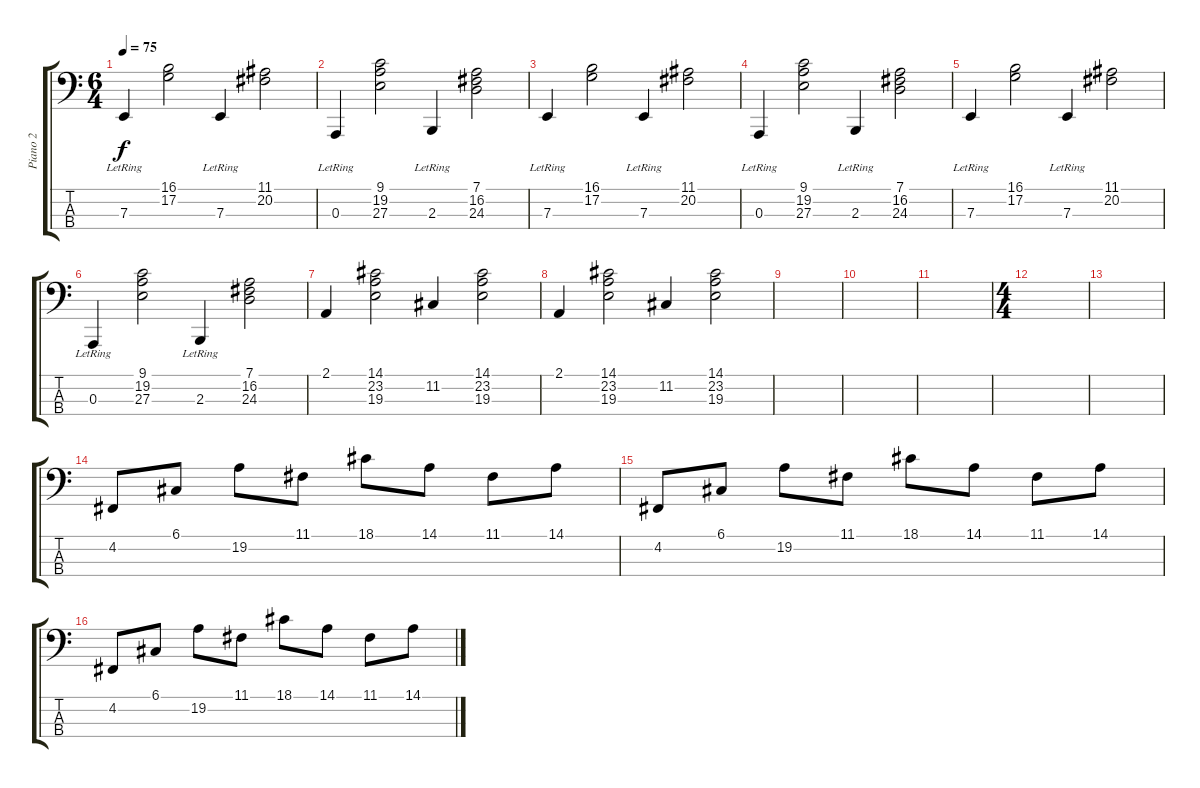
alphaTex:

\track ("Piano 2" "Piano 2") {instrument acousticgrandpiano}
\staff {score tabs}
\tuning (G2 D2 A1 E1) {hide}
\ts (6 4)
\tempo 75
\clef f4
\ks c
7.3{lr}.4{dy f} (16.1 17.2).2 7.3{lr}.4 (11.1 20.2).2 |
0.3{lr}.4 (9.1 19.2 27.3).2 2.3{lr}.4 (7.1 16.2 24.3).2 |
7.3{lr}.4 (16.1 17.2).2 7.3{lr}.4 (11.1 20.2).2 |
0.3{lr}.4 (9.1 19.2 27.3).2 2.3{lr}.4 (7.1 16.2 24.3).2 |
7.3{lr}.4 (16.1 17.2).2 7.3{lr}.4 (11.1 20.2).2 |
0.3{lr}.4 (9.1 19.2 27.3).2 2.3{lr}.4 (7.1 16.2 24.3).2 |
2.1.4 (14.1 23.2 19.3).2 11.2.4 (14.1 23.2 19.3).2 |
2.1.4 (14.1 23.2 19.3).2 11.2.4 (14.1 23.2 19.3).2 |
|
|
|
\ts (4 4)
|
|
4.2.8 6.1.8 19.2.8 11.1.8 18.1.8 14.1.8 11.1.8 14.1.8 |
4.2.8 6.1.8 19.2.8 11.1.8 18.1.8 14.1.8 11.1.8 14.1.8 |
4.2.8 6.1.8 19.2.8 11.1.8 18.1.8 14.1.8 11.1.8 14.1.8
